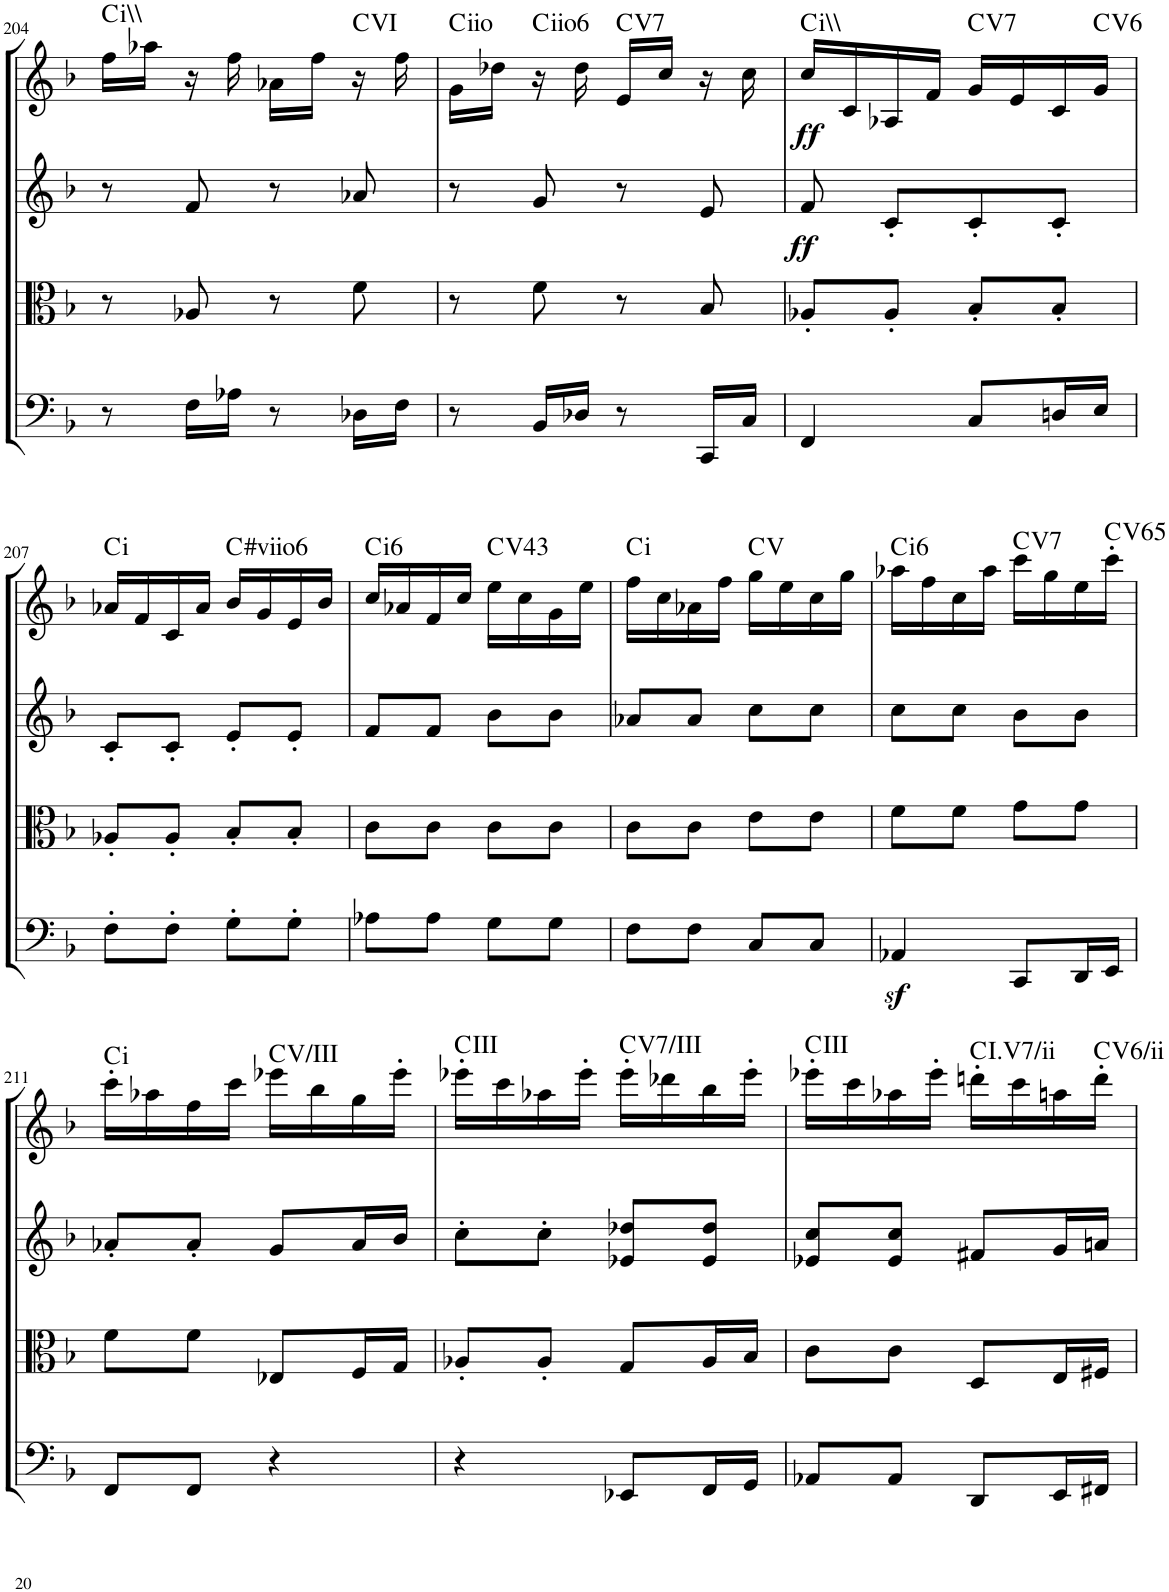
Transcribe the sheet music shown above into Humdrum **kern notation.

**kern	**kern	**kern	**dynam	**kern	**dynam	**harte
*part4	*part3	*part2	*part2	*part1	*part1	*part1
*staff4	*staff3	*staff2	*staff2	*staff1	*staff1	*
*I"Cello	*I"Viola	*I"2nd Violin	*	*I"1st Violin	*	*
*	*I'Vla	*I'Vln	*	*I'Vln	*	*
!!LO:PB:g=z
*clefF4	*clefC3	*clefG2	*	*clefG2	*	*
*k[b-]	*k[b-]	*k[b-]	*	*k[b-]	*	*
*F:	*F:	*F:	*	*F:	*	*
*M2/4	*M2/4	*M2/4	*	*M2/4	*	*
=204	=204	=204	=204	=204	=204	=204
!	!	!	!	!	!	!LO:H:kt=i
8r	8r	8r	.	16ff\LL	.	.
.	.	.	.	16aa-X\JJ	.	.
16F\LL	8A-X/	8f/	.	16r	.	.
16A-X\JJ	.	.	.	16ff\	.	.
8r	8r	8r	.	16a-X\LL	.	.
.	.	.	.	16ff\JJ	.	.
16D-X\LL	8f\	8a-X/	.	16r	.	C:maj
16F\JJ	.	.	.	16ff\	.	.
=205	=205	=205	=205	=205	=205	=205
!	!	!	!	!	!	!LO:H:kt=iio
8r	8r	8r	.	16g\LL	.	.
.	.	.	.	16dd-X\JJ	.	.
!	!	!	!	!	!	!LO:H:kt=iio
16BB-/LL	8f\	8g/	.	16r	.	.
16D-X/JJ	.	.	.	16dd-\	.	.
!	!	!	!	!	!	!LO:H:kt=7
8r	8r	8r	.	16e/LL	.	C:7
.	.	.	.	16cc/JJ	.	.
16CC/LL	8B-/	8e/	.	16r	.	.
16C/JJ	.	.	.	16cc\	.	.
=206	=206	=206	=206	=206	=206	=206
!	!	!	!LO:DY:b	!	!LO:DY:b	!LO:H:kt=i
4FF/	8A-X'/L	8f/	ff	16cc/LL	ff	.
.	.	.	.	16c/	.	.
.	8A-'/J	8c'/L	.	16A-X/	.	.
.	.	.	.	16f/JJ	.	.
!	!	!	!	!	!	!LO:H:kt=7
8C/L	8B-'/L	8c'/	.	16g/LL	.	C:7
.	.	.	.	16e/	.	.
16Dn/L	8B-'/J	8c'/J	.	16c/	.	.
!	!	!	!	!	!	!LO:H:kt=6
16E/JJ	.	.	.	16g/JJ	.	C:maj6
!!LO:LB:g=z
=207	=207	=207	=207	=207	=207	=207
!	!	!	!	!	!	!LO:H:kt=i
8F'\L	8A-X'/L	8c'/L	.	16a-X/LL	.	.
.	.	.	.	16f/	.	.
8F'\J	8A-'/J	8c'/J	.	16c/	.	.
.	.	.	.	16a-/JJ	.	.
!	!	!	!	!	!	!LO:H:kt=#viio
8G'\L	8B-'/L	8e'/L	.	16b-/LL	.	.
.	.	.	.	16g/	.	.
8G'\J	8B-'/J	8e'/J	.	16e/	.	.
.	.	.	.	16b-/JJ	.	.
=208	=208	=208	=208	=208	=208	=208
!	!	!	!	!	!	!LO:H:kt=i
8A-X\L	8c\L	8f/L	.	16cc/LL	.	.
.	.	.	.	16a-X/	.	.
8A-\J	8c\J	8f/J	.	16f/	.	.
.	.	.	.	16cc/JJ	.	.
!	!	!	!	!	!	!LO:H:kt=43
8G\L	8c\L	8b-\L	.	16ee\LL	.	C:maj
.	.	.	.	16cc\	.	.
8G\J	8c\J	8b-\J	.	16g\	.	.
.	.	.	.	16ee\JJ	.	.
=209	=209	=209	=209	=209	=209	=209
!	!	!	!	!	!	!LO:H:kt=i
8F\L	8c\L	8a-X/L	.	16ff\LL	.	.
.	.	.	.	16cc\	.	.
8F\J	8c\J	8a-/J	.	16a-X\	.	.
.	.	.	.	16ff\JJ	.	.
8C/L	8e\L	8cc\L	.	16gg\LL	.	C:maj
.	.	.	.	16ee\	.	.
8C/J	8e\J	8cc\J	.	16cc\	.	.
.	.	.	.	16gg\JJ	.	.
=210	=210	=210	=210	=210	=210	=210
!	!	!	!	!	!	!LO:H:kt=i
4AA-Xz</	8f\L	8cc\L	.	16aa-X\LL	.	.
.	.	.	.	16ff\	.	.
.	8f\J	8cc\J	.	16cc\	.	.
.	.	.	.	16aa-\JJ	.	.
!	!	!	!	!	!	!LO:H:kt=7
8CC/L	8g\L	8b-\L	.	16ccc\LL	.	C:7
.	.	.	.	16gg\	.	.
16DD/L	8g\J	8b-\J	.	16ee\	.	.
!	!	!	!	!	!	!LO:H:kt=65
16EE/JJ	.	.	.	16ccc'\JJ	.	C:maj
!!LO:LB:g=z
=211	=211	=211	=211	=211	=211	=211
!	!	!	!	!	!	!LO:H:kt=i
8FF/L	8f\L	8a-X'/L	.	16ccc'\LL	.	.
.	.	.	.	16aa-X\	.	.
8FF/J	8f\J	8a-'/J	.	16ff\	.	.
.	.	.	.	16ccc\JJ	.	.
4r	8E-X/L	8g/L	.	16eee-X\LL	.	C:maj
.	.	.	.	16bb-\	.	.
.	16F/L	16a-/L	.	16gg\	.	.
.	16G/JJ	16b-/JJ	.	16eee-'\JJ	.	.
=212	=212	=212	=212	=212	=212	=212
4r	8A-X'/L	8cc'\L	.	16eee-X'\LL	.	C:maj
.	.	.	.	16ccc\	.	.
.	8A-'/J	8cc'\J	.	16aa-X\	.	.
.	.	.	.	16eee-'\JJ	.	.
!	!	!	!	!	!	!LO:H:kt=7/
8EE-X/L	8G/L	8e-X/ 8dd-X/L	.	16eee-'\LL	.	C:maj
.	.	.	.	16ddd-X\	.	.
16FF/L	16A-/L	8e-/ 8dd-/J	.	16bb-\	.	.
16GG/JJ	16B-/JJ	.	.	16eee-'\JJ	.	.
=213	=213	=213	=213	=213	=213	=213
8AA-X/L	8c\L	8e-X/ 8cc/L	.	16eee-X'\LL	.	C:maj
.	.	.	.	16ccc\	.	.
8AA-/J	8c\J	8e-/ 8cc/J	.	16aa-X\	.	.
.	.	.	.	16eee-'\JJ	.	.
!	!	!	!	!	!	!LO:H:kt=7/
8DD/L	8D/L	8f#X/L	.	16dddn'\LL	.	C:maj
.	.	.	.	16ccc\	.	.
16EE/L	16E/L	16g/L	.	16aan\	.	.
!	!	!	!	!	!	!LO:H:kt=6/
16FF#X/JJ	16F#X/JJ	16an/JJ	.	16ddd'\JJ	.	C:maj
=	=	=	=	=	=	=
*-	*-	*-	*-	*-	*-	*-
